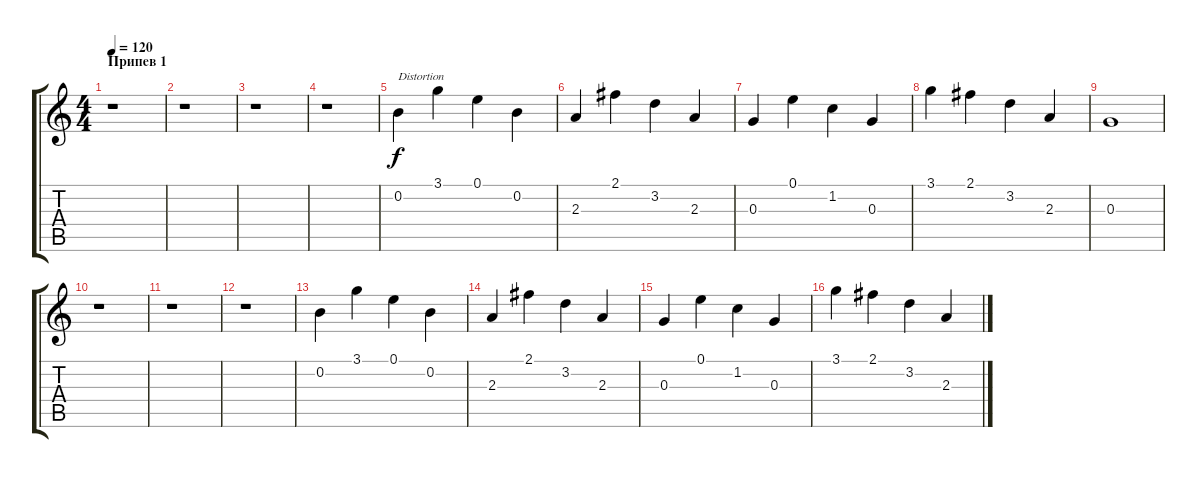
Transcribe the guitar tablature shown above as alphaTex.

\track "" {instrument acousticguitarsteel}
\staff {score tabs}
\tuning (E4 B3 G3 D3 A2 E2) {hide}
\ts (4 4)
\section ("" "Припев 1")
\tempo 120
\clef g2
\ks c
r.1{dy f} |
r.1 |
r.1 |
r.1 |
0.2.4{txt "Distortion"} 3.1.4 0.1.4 0.2.4 |
2.3.4 2.1.4 3.2.4 2.3.4 |
0.3.4 0.1.4 1.2.4 0.3.4 |
3.1.4 2.1.4 3.2.4 2.3.4 |
0.3.1 |
r.1 |
r.1 |
r.1 |
0.2.4 3.1.4 0.1.4 0.2.4 |
2.3.4 2.1.4 3.2.4 2.3.4 |
0.3.4 0.1.4 1.2.4 0.3.4 |
3.1.4 2.1.4 3.2.4 2.3.4
